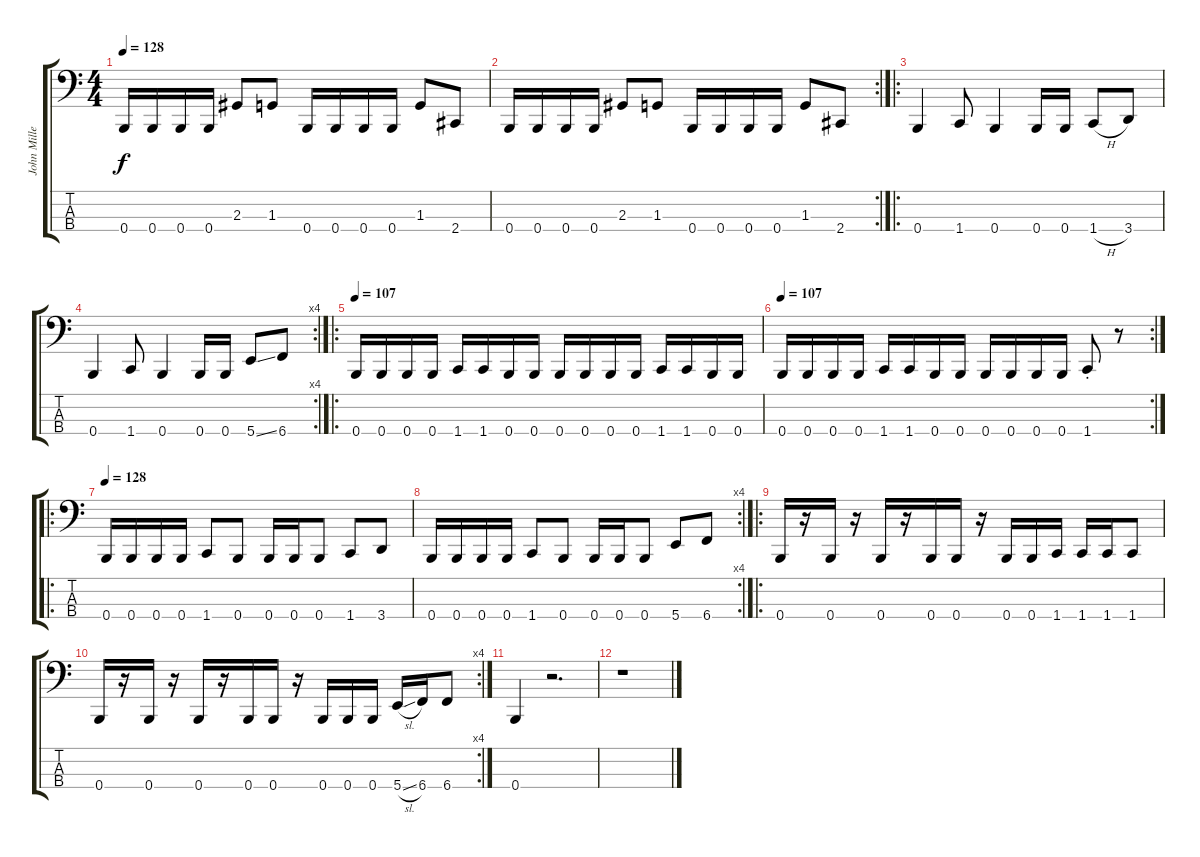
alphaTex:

\track ("John Miller" "John Mille") {instrument electricbasspick}
\staff {score tabs}
\tuning (E2 B1 Gb1 B0) {hide}
\ts (4 4)
\tempo 128
\clef f4
\ks c
0.4.16{dy f} 0.4.16 0.4.16 0.4.16 2.3.8 1.3.8 0.4.16 0.4.16 0.4.16 0.4.16 1.3.8 2.4.8 |
\rc 2
0.4.16 0.4.16 0.4.16 0.4.16 2.3.8 1.3.8 0.4.16 0.4.16 0.4.16 0.4.16 1.3.8 2.4.8 |
\ro
0.4.4 1.4.8 0.4.4 0.4.16 0.4.16 1.4{h}.8 3.4.8 |
\rc 4
0.4.4 1.4.8 0.4.4 0.4.16 0.4.16 5.4{ss}.8 6.4.8 |
\ro
\tempo 107
0.4.16 0.4.16 0.4.16 0.4.16 1.4.16 1.4.16 0.4.16 0.4.16 0.4.16 0.4.16 0.4.16 0.4.16 1.4.16 1.4.16 0.4.16 0.4.16 |
\rc 2
\tempo 107
0.4.16 0.4.16 0.4.16 0.4.16 1.4.16 1.4.16 0.4.16 0.4.16 0.4.16 0.4.16 0.4.16 0.4.16 1.4{st}.8 r.8 |
\ro
\tempo 128
0.4.16 0.4.16 0.4.16 0.4.16 1.4.8 0.4.8 0.4.16 0.4.16 0.4.8 1.4.8 3.4.8 |
\rc 4
0.4.16 0.4.16 0.4.16 0.4.16 1.4.8 0.4.8 0.4.16 0.4.16 0.4.8 5.4.8 6.4.8 |
\ro
0.4.16 r.16 0.4.16 r.16 0.4.16 r.16 0.4.16 0.4.16 r.16 0.4.16 0.4.16 1.4.16 1.4.16 1.4.16 1.4.8 |
\rc 4
0.4.16 r.16 0.4.16 r.16 0.4.16 r.16 0.4.16 0.4.16 r.16 0.4.16 0.4.16 0.4.16 5.4{sl}.16 6.4.16 6.4.8 |
0.4.4 r.2{d} |
r.1
